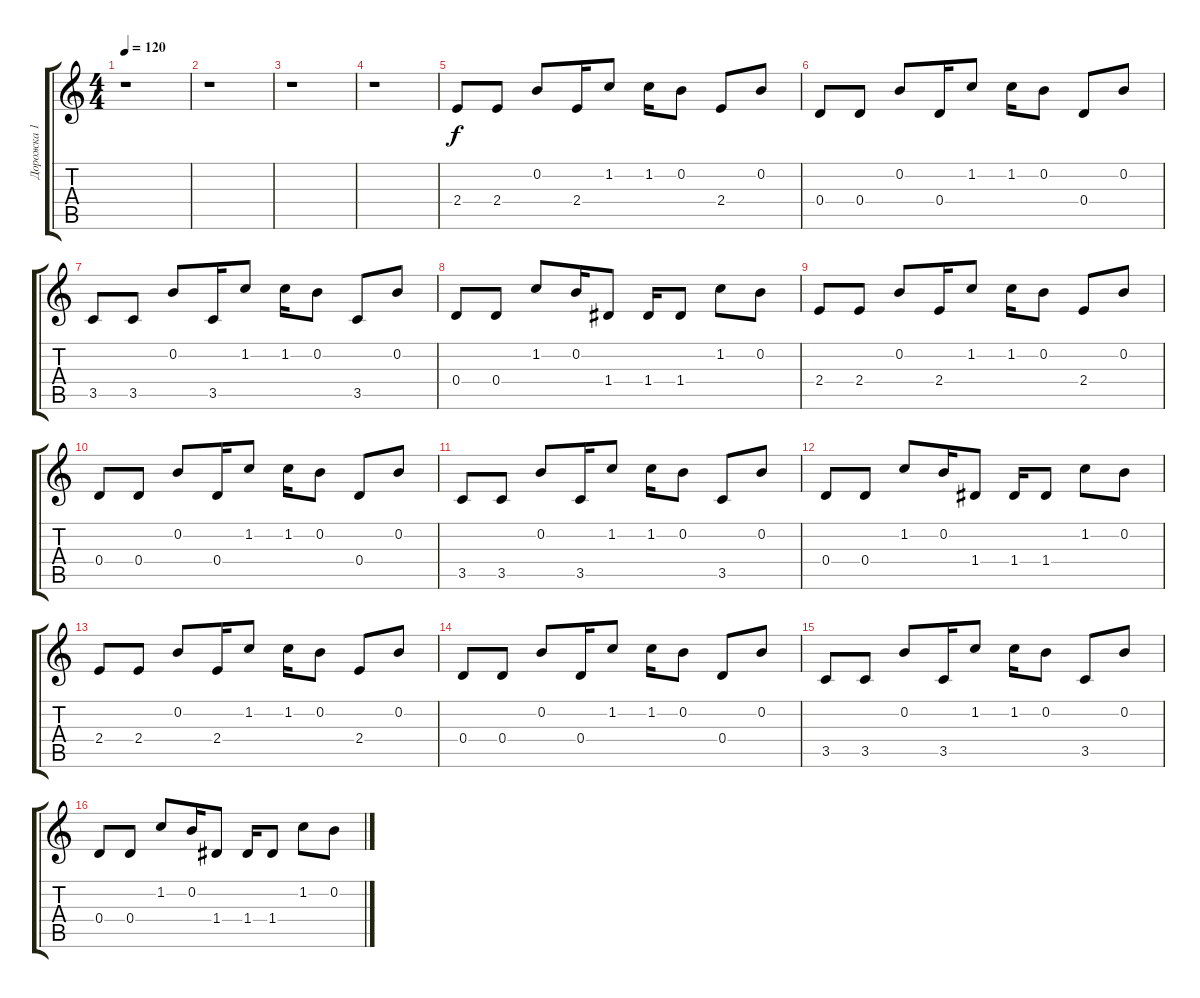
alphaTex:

\track ("Дорожка 1" "Дорожка 1") {instrument acousticguitarsteel}
\staff {score tabs}
\tuning (E4 B3 G3 D3 A2 E2) {hide}
\ts (4 4)
\tempo 120
\clef g2
\ks c
r.1{dy f instrument acousticguitarsteel} |
r.1 |
r.1 |
r.1 |
2.4.8 2.4.8 0.2.8 2.4.16 1.2.8 1.2.16 0.2.8 2.4.8 0.2.8 |
0.4.8 0.4.8 0.2.8 0.4.16 1.2.8 1.2.16 0.2.8 0.4.8 0.2.8 |
3.5.8 3.5.8 0.2.8 3.5.16 1.2.8 1.2.16 0.2.8 3.5.8 0.2.8 |
0.4.8 0.4.8 1.2.8 0.2.16 1.4.8 1.4.16 1.4.8 1.2.8 0.2.8 |
2.4.8 2.4.8 0.2.8 2.4.16 1.2.8 1.2.16 0.2.8 2.4.8 0.2.8 |
0.4.8 0.4.8 0.2.8 0.4.16 1.2.8 1.2.16 0.2.8 0.4.8 0.2.8 |
3.5.8 3.5.8 0.2.8 3.5.16 1.2.8 1.2.16 0.2.8 3.5.8 0.2.8 |
0.4.8 0.4.8 1.2.8 0.2.16 1.4.8 1.4.16 1.4.8 1.2.8 0.2.8 |
2.4.8 2.4.8 0.2.8 2.4.16 1.2.8 1.2.16 0.2.8 2.4.8 0.2.8 |
0.4.8 0.4.8 0.2.8 0.4.16 1.2.8 1.2.16 0.2.8 0.4.8 0.2.8 |
3.5.8 3.5.8 0.2.8 3.5.16 1.2.8 1.2.16 0.2.8 3.5.8 0.2.8 |
0.4.8 0.4.8 1.2.8 0.2.16 1.4.8 1.4.16 1.4.8 1.2.8 0.2.8
